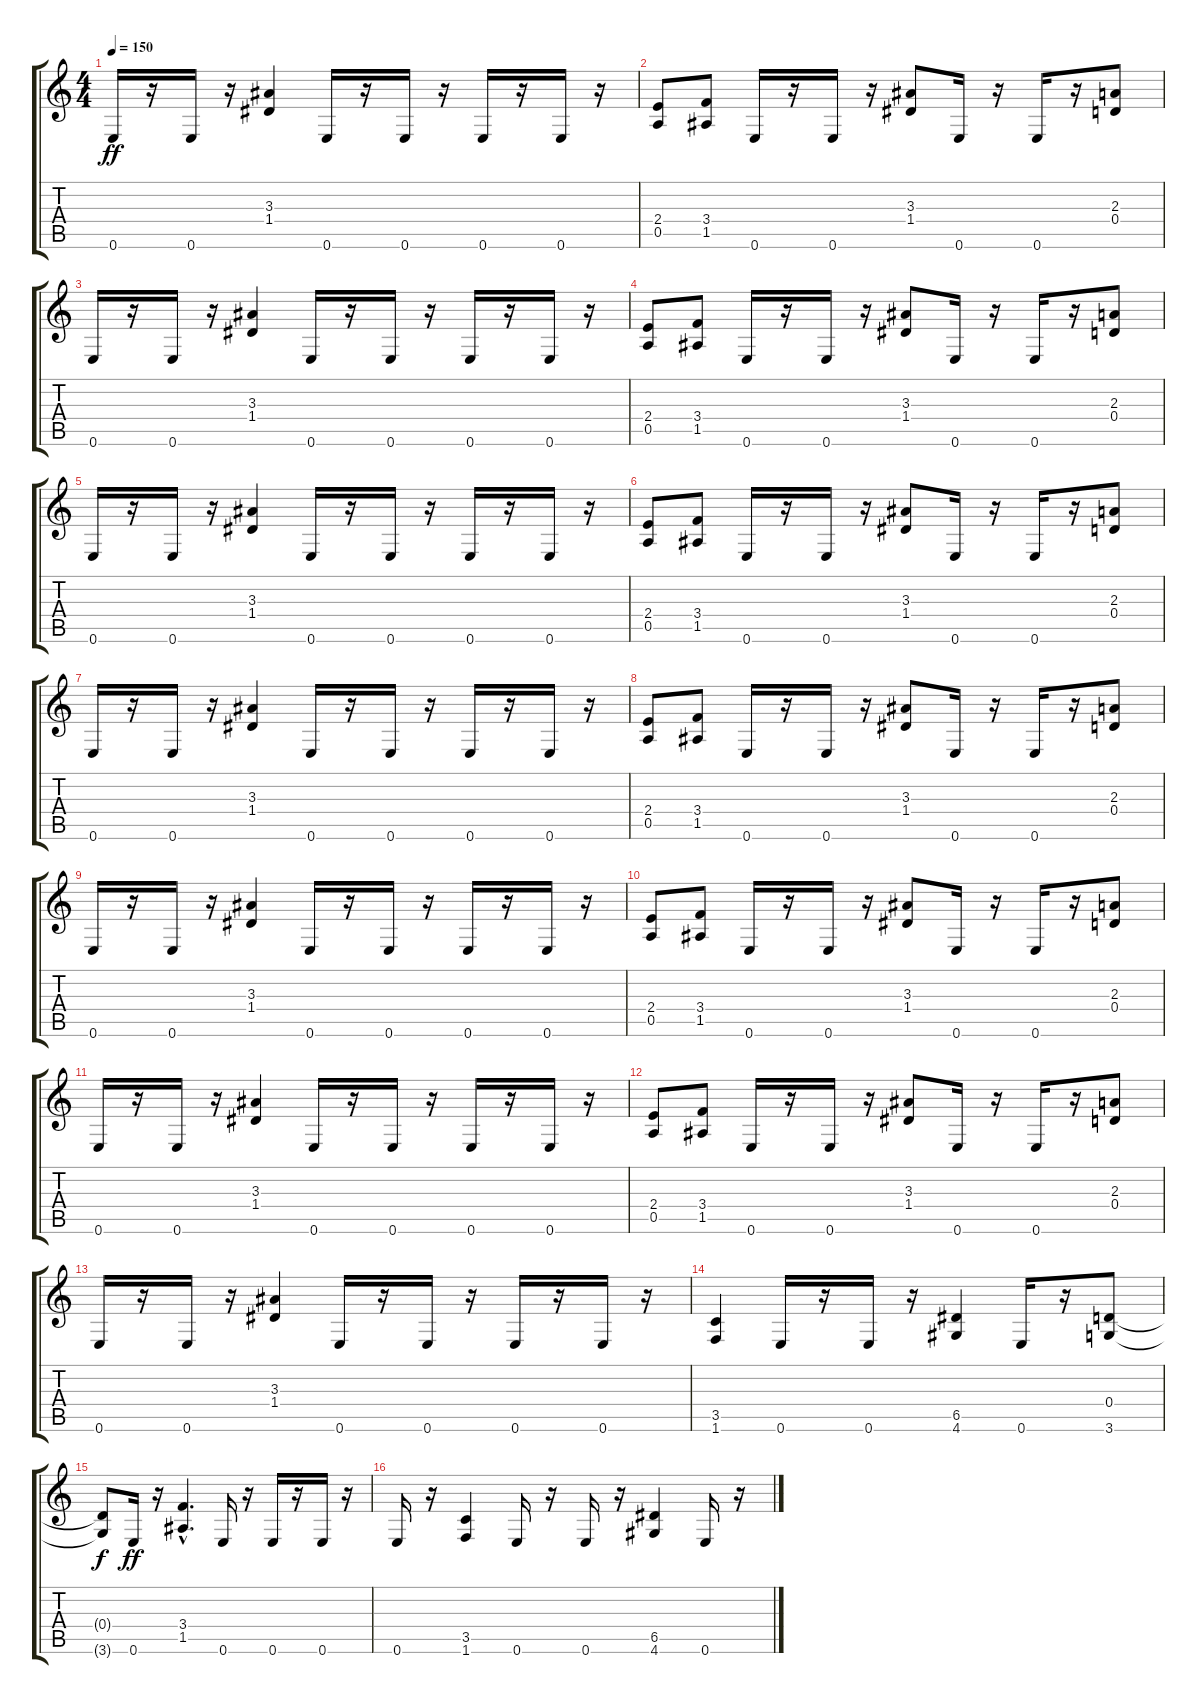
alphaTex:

\track "" {instrument overdrivenguitar}
\staff {score tabs}
\tuning (E4 B3 G3 D3 A2 E2) {hide}
\ts (4 4)
\tempo 150
\clef g2
\ks c
0.6.16{dy ff} r.16 0.6.16 r.16 (3.3 1.4).4 0.6.16 r.16 0.6.16 r.16 0.6.16 r.16 0.6.16 r.16 |
(2.4 0.5).8 (3.4 1.5).8 0.6.16 r.16 0.6.16 r.16 (3.3 1.4).8 0.6.16 r.16 0.6.16 r.16 (2.3 0.4).8 |
0.6.16 r.16 0.6.16 r.16 (3.3 1.4).4 0.6.16 r.16 0.6.16 r.16 0.6.16 r.16 0.6.16 r.16 |
(2.4 0.5).8 (3.4 1.5).8 0.6.16 r.16 0.6.16 r.16 (3.3 1.4).8 0.6.16 r.16 0.6.16 r.16 (2.3 0.4).8 |
0.6.16 r.16 0.6.16 r.16 (3.3 1.4).4 0.6.16 r.16 0.6.16 r.16 0.6.16 r.16 0.6.16 r.16 |
(2.4 0.5).8 (3.4 1.5).8 0.6.16 r.16 0.6.16 r.16 (3.3 1.4).8 0.6.16 r.16 0.6.16 r.16 (2.3 0.4).8 |
0.6.16 r.16 0.6.16 r.16 (3.3 1.4).4 0.6.16 r.16 0.6.16 r.16 0.6.16 r.16 0.6.16 r.16 |
(2.4 0.5).8 (3.4 1.5).8 0.6.16 r.16 0.6.16 r.16 (3.3 1.4).8 0.6.16 r.16 0.6.16 r.16 (2.3 0.4).8 |
0.6.16 r.16 0.6.16 r.16 (3.3 1.4).4 0.6.16 r.16 0.6.16 r.16 0.6.16 r.16 0.6.16 r.16 |
(2.4 0.5).8 (3.4 1.5).8 0.6.16 r.16 0.6.16 r.16 (3.3 1.4).8 0.6.16 r.16 0.6.16 r.16 (2.3 0.4).8 |
0.6.16 r.16 0.6.16 r.16 (3.3 1.4).4 0.6.16 r.16 0.6.16 r.16 0.6.16 r.16 0.6.16 r.16 |
(2.4 0.5).8 (3.4 1.5).8 0.6.16 r.16 0.6.16 r.16 (3.3 1.4).8 0.6.16 r.16 0.6.16 r.16 (2.3 0.4).8 |
0.6.16 r.16 0.6.16 r.16 (3.3 1.4).4 0.6.16 r.16 0.6.16 r.16 0.6.16 r.16 0.6.16 r.16 |
(3.5 1.6).4 0.6.16 r.16 0.6.16 r.16 (6.5 4.6).4 0.6.16 r.16 (0.4 3.6).8 |
(0.4{t} 3.6{t}).8{dy f} 0.6.16{dy ff} r.16 (3.4{hac} 1.5{hac}).4{d} 0.6.16 r.16 0.6.16 r.16 0.6.16 r.16 |
0.6.16 r.16 (3.5 1.6).4 0.6.16 r.16 0.6.16 r.16 (6.5 4.6).4 0.6.16 r.16
